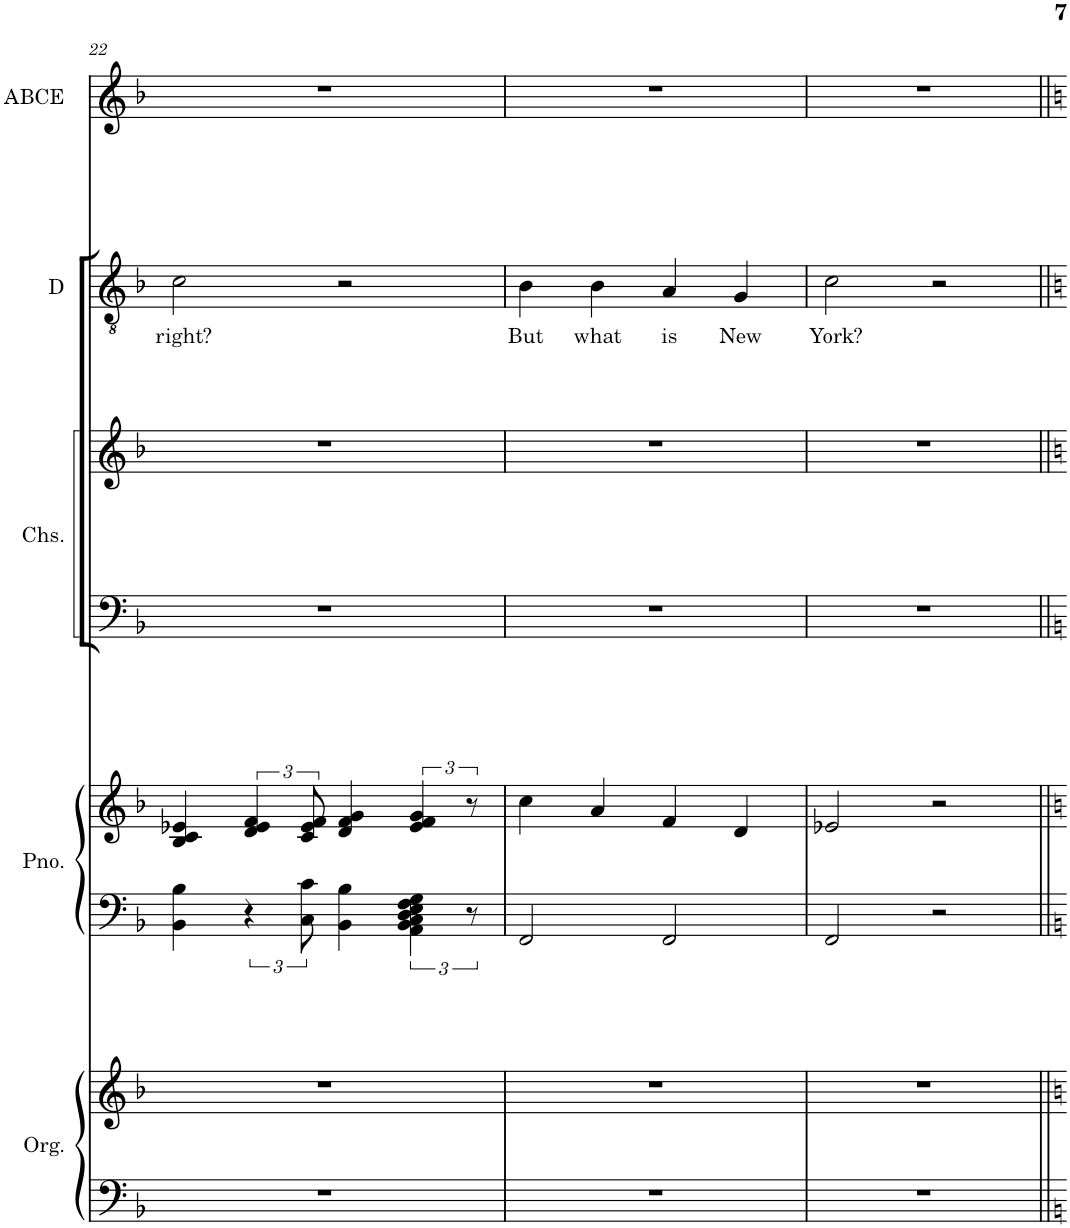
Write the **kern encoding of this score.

**kern	**kern	**kern	**kern	**kern	**kern	**kern	**text	**kern
*part5	*part5	*part4	*part4	*part3	*part3	*part2	*part2	*part1
*staff8	*staff7	*staff6	*staff5	*staff4	*staff3	*staff2	*staff2	*staff1
*I"Organ	*	*I"Piano	*	*I"Chorus	*	*I"Dan	*	*I"Allie Belle Celle Ellie
*I'Org.	*	*I'Pno.	*	*I'Chs.	*	*I'D	*	*I'ABCE
!!LO:PB:g=z
*clefF4	*clefG2	*clefF4	*clefG2	*clefF4	*clefG2	*clefGv2	*	*clefG2
*	*	*	*	*	*	*Trd8c14	*	*Trd1c2
*k[b-]	*k[b-]	*k[b-]	*k[b-]	*k[b-]	*k[b-]	*k[b-]	*	*k[b-]
*M4/4	*M4/4	*M4/4	*M4/4	*M4/4	*M4/4	*M4/4	*	*M4/4
=22	=22	=22	=22	=22	=22	=22	=22	=22
!	!	!	!	!	!	!	!LO:LY:b	!
1r	1r	4BB-\ 4B-\	4B-/ 4c/ 4e-X/	1r	1r	2c\	right?	1r
.	.	6r	6d/ 6e-/ 6f/	.	.	.	.	.
.	.	12C\ 12c\	12c/ 12e-/ 12f/	.	.	.	.	.
.	.	4BB-\ 4B-\	4d/ 4f/ 4g/	.	.	2r	.	.
.	.	6AA\ 6BB-\ 6C\ 6D\ 6E\ 6F\ 6G\	6e-/ 6f/ 6g/	.	.	.	.	.
.	.	12r	12r	.	.	.	.	.
=23	=23	=23	=23	=23	=23	=23	=23	=23
!	!	!	!	!	!	!	!LO:LY:b	!
1r	1r	2FF/	4cc\	1r	1r	4B-\	But	1r
!	!	!	!	!	!	!	!LO:LY:b	!
.	.	.	4a/	.	.	4B-\	what	.
!	!	!	!	!	!	!	!LO:LY:b	!
.	.	2FF/	4f/	.	.	4A/	is	.
!	!	!	!	!	!	!	!LO:LY:b	!
.	.	.	4d/	.	.	4G/	New	.
=24	=24	=24	=24	=24	=24	=24	=24	=24
!	!	!	!	!	!	!	!LO:LY:b	!
1r	1r	2FF/	2e-X/	1r	1r	2c\	York?	1r
.	.	2r	2r	.	.	2r	.	.
=||	=||	=||	=||	=||	=||	=||	=||	=||
*-	*-	*-	*-	*-	*-	*-	*-	*-
